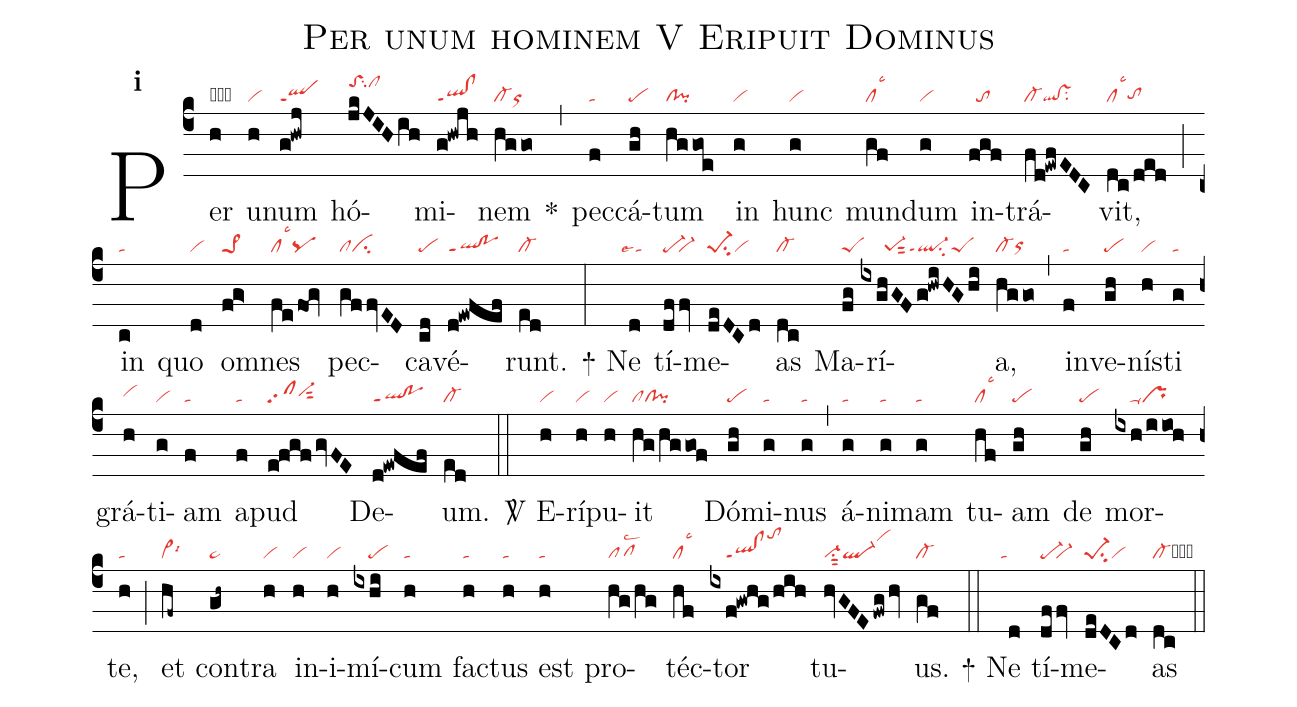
name:Per unum hominem V Eripuit Dominus;
office-part:re;
mode:1;
nabc-lines:1;
%%
initial-style: 1;
name: Per unum hominem;
mode: 1;
office-part: Responsorium;
annotation: Resp.;
annotation: i;
nabc-lines:1;
%%
(c4) Per(h|obvi) u(h|vi)num(g!hwj|qlppt1) hó(jkJIHih|toShksu2clhk)mi(g!hwjh|ql!clppt1)nem(hggo|cl-or) <sp>*</sp>(,) pec(f|ta)cá(gh|pe)tum(hggoe|cl!pi) in(g|vi) hunc(g|vi) mun(gf|cllsc3)dum(g|vi) in(fgf|//to)trá(fd!ewfEDC|cl-ql!vssu2)vit,(dc/ded|cllsc3tohg) (;) in(c|ta) quo(d|vi) om(fg>|pe>1)nes(fe/fog|cllsc3pq) pec(gffvED|clci)ca(cd|pe)vé(d!ewfef|ql!poppt1)runt.(ed|cl-) (:)

<sp>+</sp> Ne(d|``talse1) tí(dffv|pe-``vi-)me(deDCd|pe-1su2vi)as(dc|cl-) Ma(fg|peS)rí(ixghGF/g!hwiHGhi|//////pe-1sut2ql-ppt1su2peS)a,(hggo|cl-orhg) (,) in(f|ta)ve(gh|pe)nís(h|vi)ti(g|ta) grá(h|vihh)ti(g|vi)am(f|ta) a(f|ta)pud(e!fgf/gvFE|clpp2vi-hhsut2) De(d!ewfef|ql!poppt1)um.(ed|cl-) (::)

<sp>V/</sp> E(h|vi)rí(h|vi)pu(h|vi)it(hg/hggof|clcl!pi) Dó(gh|pe)mi(g|ta)nus(g|ta) (,) á(g|ta)ni(g|ta)mam(g|ta) tu(hf|cllsc3)am(gh|pe) de(gh|pe) mor(ixh/iioh|////ta-pr)te,(h|ta) (;) et(hf~|vi>lsi6) con(gh~|ta>)tra(h|vi) in(h|vi)i(h|vi)mí(ixhi|////pe)cum(h|ta) fac(h|ta)tus(h|ta) est(h|ta) pro(hg/hg|pflsc2)téc(hf|cllsc3)tor(ixf!gwhg/hih|////ql!clppt1tohm) tu(hvGFE/fwg/hv|vi-su1sut2ql-vihl)us.(gf|cl-) (::)

<sp>+</sp> Ne(d|``ta) tí(dffv|pe-``vi-)me(deDCd|pe-1su2vi)as(dc|cl-cb) (::)
